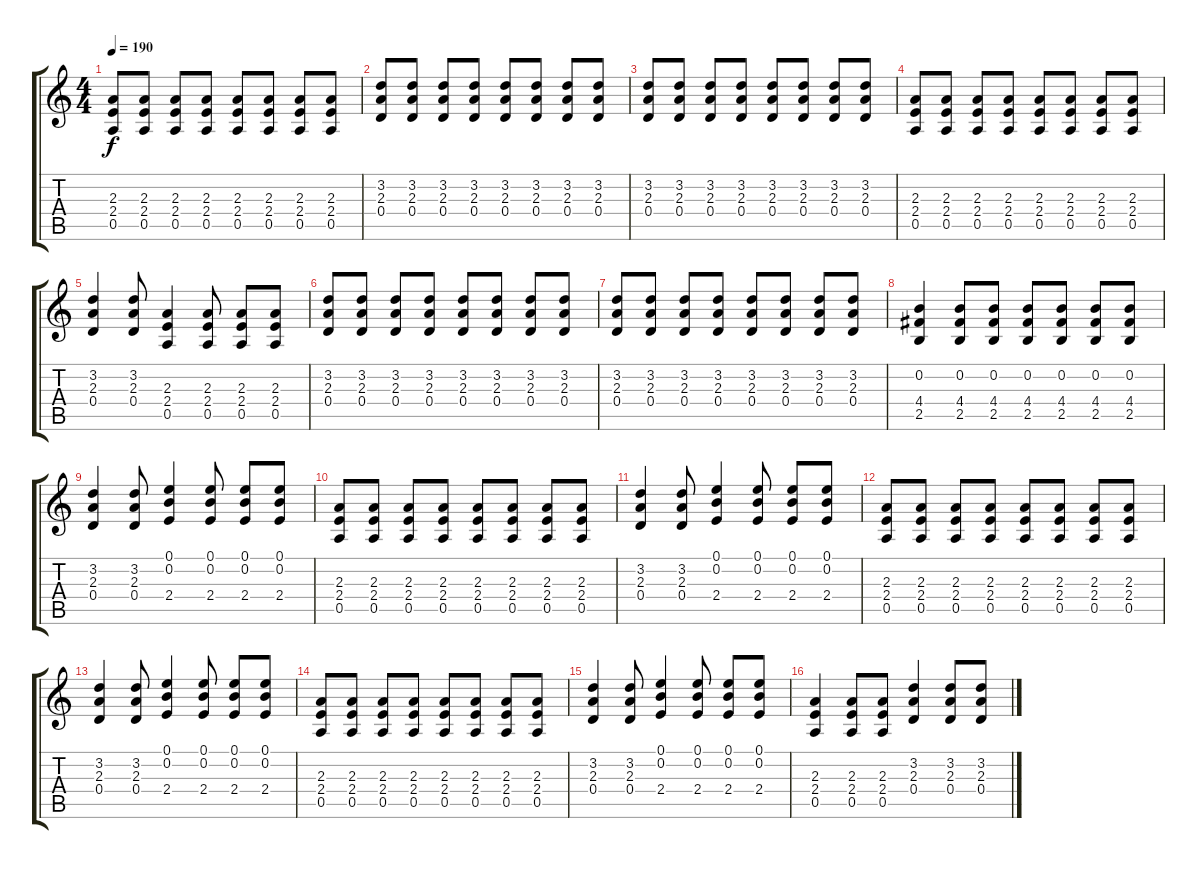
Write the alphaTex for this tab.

\track "" {instrument overdrivenguitar}
\staff {score tabs}
\tuning (E4 B3 G3 D3 A2 E2) {hide}
\ts (4 4)
\tempo 190
\clef g2
\ks c
(2.3 2.4 0.5).8{dy f} (2.3 2.4 0.5).8 (2.3 2.4 0.5).8 (2.3 2.4 0.5).8 (2.3 2.4 0.5).8 (2.3 2.4 0.5).8 (2.3 2.4 0.5).8 (2.3 2.4 0.5).8 |
(3.2 2.3 0.4).8 (3.2 2.3 0.4).8 (3.2 2.3 0.4).8 (3.2 2.3 0.4).8 (3.2 2.3 0.4).8 (3.2 2.3 0.4).8 (3.2 2.3 0.4).8 (3.2 2.3 0.4).8 |
(3.2 2.3 0.4).8 (3.2 2.3 0.4).8 (3.2 2.3 0.4).8 (3.2 2.3 0.4).8 (3.2 2.3 0.4).8 (3.2 2.3 0.4).8 (3.2 2.3 0.4).8 (3.2 2.3 0.4).8 |
(2.3 2.4 0.5).8 (2.3 2.4 0.5).8 (2.3 2.4 0.5).8 (2.3 2.4 0.5).8 (2.3 2.4 0.5).8 (2.3 2.4 0.5).8 (2.3 2.4 0.5).8 (2.3 2.4 0.5).8 |
(3.2 2.3 0.4).4 (3.2 2.3 0.4).8 (2.3 2.4 0.5).4 (2.3 2.4 0.5).8 (2.3 2.4 0.5).8 (2.3 2.4 0.5).8 |
(3.2 2.3 0.4).8 (3.2 2.3 0.4).8 (3.2 2.3 0.4).8 (3.2 2.3 0.4).8 (3.2 2.3 0.4).8 (3.2 2.3 0.4).8 (3.2 2.3 0.4).8 (3.2 2.3 0.4).8 |
(3.2 2.3 0.4).8 (3.2 2.3 0.4).8 (3.2 2.3 0.4).8 (3.2 2.3 0.4).8 (3.2 2.3 0.4).8 (3.2 2.3 0.4).8 (3.2 2.3 0.4).8 (3.2 2.3 0.4).8 |
(0.2 4.4 2.5).4 (0.2 4.4 2.5).8 (0.2 4.4 2.5).8 (0.2 4.4 2.5).8 (0.2 4.4 2.5).8 (0.2 4.4 2.5).8 (0.2 4.4 2.5).8 |
(3.2 2.3 0.4).4 (3.2 2.3 0.4).8 (0.1 0.2 2.4).4 (0.1 0.2 2.4).8 (0.1 0.2 2.4).8 (0.1 0.2 2.4).8 |
(2.3 2.4 0.5).8 (2.3 2.4 0.5).8 (2.3 2.4 0.5).8 (2.3 2.4 0.5).8 (2.3 2.4 0.5).8 (2.3 2.4 0.5).8 (2.3 2.4 0.5).8 (2.3 2.4 0.5).8 |
(3.2 2.3 0.4).4 (3.2 2.3 0.4).8 (0.1 0.2 2.4).4 (0.1 0.2 2.4).8 (0.1 0.2 2.4).8 (0.1 0.2 2.4).8 |
(2.3 2.4 0.5).8 (2.3 2.4 0.5).8 (2.3 2.4 0.5).8 (2.3 2.4 0.5).8 (2.3 2.4 0.5).8 (2.3 2.4 0.5).8 (2.3 2.4 0.5).8 (2.3 2.4 0.5).8 |
(3.2 2.3 0.4).4 (3.2 2.3 0.4).8 (0.1 0.2 2.4).4 (0.1 0.2 2.4).8 (0.1 0.2 2.4).8 (0.1 0.2 2.4).8 |
(2.3 2.4 0.5).8 (2.3 2.4 0.5).8 (2.3 2.4 0.5).8 (2.3 2.4 0.5).8 (2.3 2.4 0.5).8 (2.3 2.4 0.5).8 (2.3 2.4 0.5).8 (2.3 2.4 0.5).8 |
(3.2 2.3 0.4).4 (3.2 2.3 0.4).8 (0.1 0.2 2.4).4 (0.1 0.2 2.4).8 (0.1 0.2 2.4).8 (0.1 0.2 2.4).8 |
(2.3 2.4 0.5).4 (2.3 2.4 0.5).8 (2.3 2.4 0.5).8 (3.2 2.3 0.4).4 (3.2 2.3 0.4).8 (3.2 2.3 0.4).8
